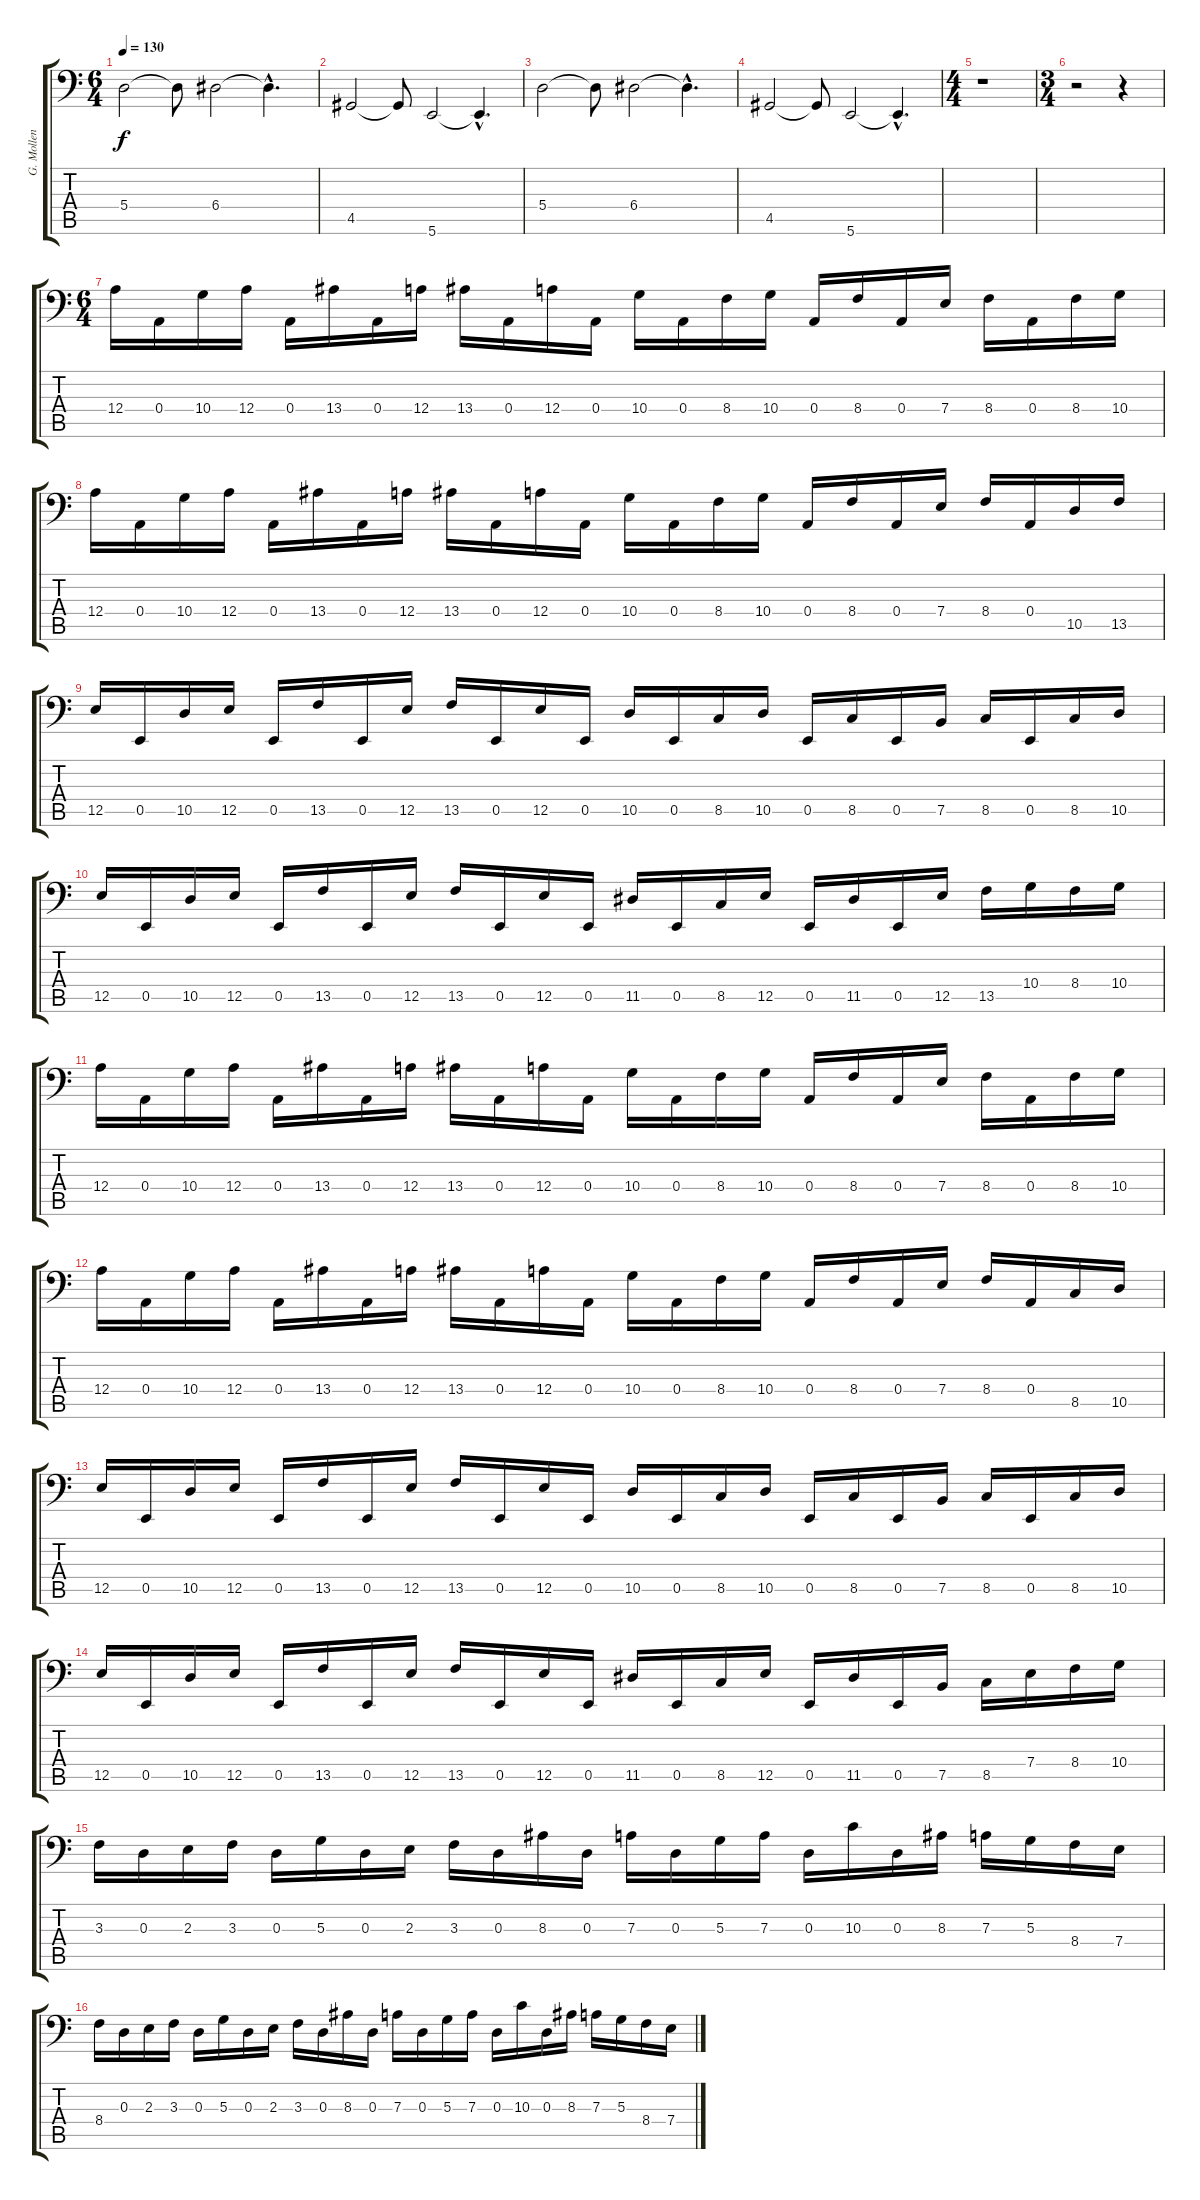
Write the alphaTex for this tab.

\track ("G. Mollen - Bass" "G. Mollen ") {instrument electricbassfinger}
\staff {score tabs}
\tuning (C3 G2 D2 A1 E1 B0) {hide}
\ts (6 4)
\tempo 130
\clef f4
\ks c
5.4.2{dy f} 5.4{t}.8 6.4.2 6.4{hac t}.4{d} |
4.5.2 4.5{t}.8 5.6.2 5.6{hac t}.4{d} |
5.4.2 5.4{t}.8 6.4.2 6.4{hac t}.4{d} |
4.5.2 4.5{t}.8 5.6.2 5.6{hac t}.4{d} |
\ts (4 4)
r.1 |
\ts (3 4)
r.2 r.4 |
\ts (6 4)
12.4.16 0.4.16 10.4.16 12.4.16 0.4.16 13.4.16 0.4.16 12.4.16 13.4.16 0.4.16 12.4.16 0.4.16 10.4.16 0.4.16 8.4.16 10.4.16 0.4.16 8.4.16 0.4.16 7.4.16 8.4.16 0.4.16 8.4.16 10.4.16 |
12.4.16 0.4.16 10.4.16 12.4.16 0.4.16 13.4.16 0.4.16 12.4.16 13.4.16 0.4.16 12.4.16 0.4.16 10.4.16 0.4.16 8.4.16 10.4.16 0.4.16 8.4.16 0.4.16 7.4.16 8.4.16 0.4.16 10.5.16 13.5.16 |
12.5.16 0.5.16 10.5.16 12.5.16 0.5.16 13.5.16 0.5.16 12.5.16 13.5.16 0.5.16 12.5.16 0.5.16 10.5.16 0.5.16 8.5.16 10.5.16 0.5.16 8.5.16 0.5.16 7.5.16 8.5.16 0.5.16 8.5.16 10.5.16 |
12.5.16 0.5.16 10.5.16 12.5.16 0.5.16 13.5.16 0.5.16 12.5.16 13.5.16 0.5.16 12.5.16 0.5.16 11.5.16 0.5.16 8.5.16 12.5.16 0.5.16 11.5.16 0.5.16 12.5.16 13.5.16 10.4.16 8.4.16 10.4.16 |
12.4.16 0.4.16 10.4.16 12.4.16 0.4.16 13.4.16 0.4.16 12.4.16 13.4.16 0.4.16 12.4.16 0.4.16 10.4.16 0.4.16 8.4.16 10.4.16 0.4.16 8.4.16 0.4.16 7.4.16 8.4.16 0.4.16 8.4.16 10.4.16 |
12.4.16 0.4.16 10.4.16 12.4.16 0.4.16 13.4.16 0.4.16 12.4.16 13.4.16 0.4.16 12.4.16 0.4.16 10.4.16 0.4.16 8.4.16 10.4.16 0.4.16 8.4.16 0.4.16 7.4.16 8.4.16 0.4.16 8.5.16 10.5.16 |
12.5.16 0.5.16 10.5.16 12.5.16 0.5.16 13.5.16 0.5.16 12.5.16 13.5.16 0.5.16 12.5.16 0.5.16 10.5.16 0.5.16 8.5.16 10.5.16 0.5.16 8.5.16 0.5.16 7.5.16 8.5.16 0.5.16 8.5.16 10.5.16 |
12.5.16 0.5.16 10.5.16 12.5.16 0.5.16 13.5.16 0.5.16 12.5.16 13.5.16 0.5.16 12.5.16 0.5.16 11.5.16 0.5.16 8.5.16 12.5.16 0.5.16 11.5.16 0.5.16 7.5.16 8.5.16 7.4.16 8.4.16 10.4.16 |
3.3.16 0.3.16 2.3.16 3.3.16 0.3.16 5.3.16 0.3.16 2.3.16 3.3.16 0.3.16 8.3.16 0.3.16 7.3.16 0.3.16 5.3.16 7.3.16 0.3.16 10.3.16 0.3.16 8.3.16 7.3.16 5.3.16 8.4.16 7.4.16 |
8.4.16 0.3.16 2.3.16 3.3.16 0.3.16 5.3.16 0.3.16 2.3.16 3.3.16 0.3.16 8.3.16 0.3.16 7.3.16 0.3.16 5.3.16 7.3.16 0.3.16 10.3.16 0.3.16 8.3.16 7.3.16 5.3.16 8.4.16 7.4.16
